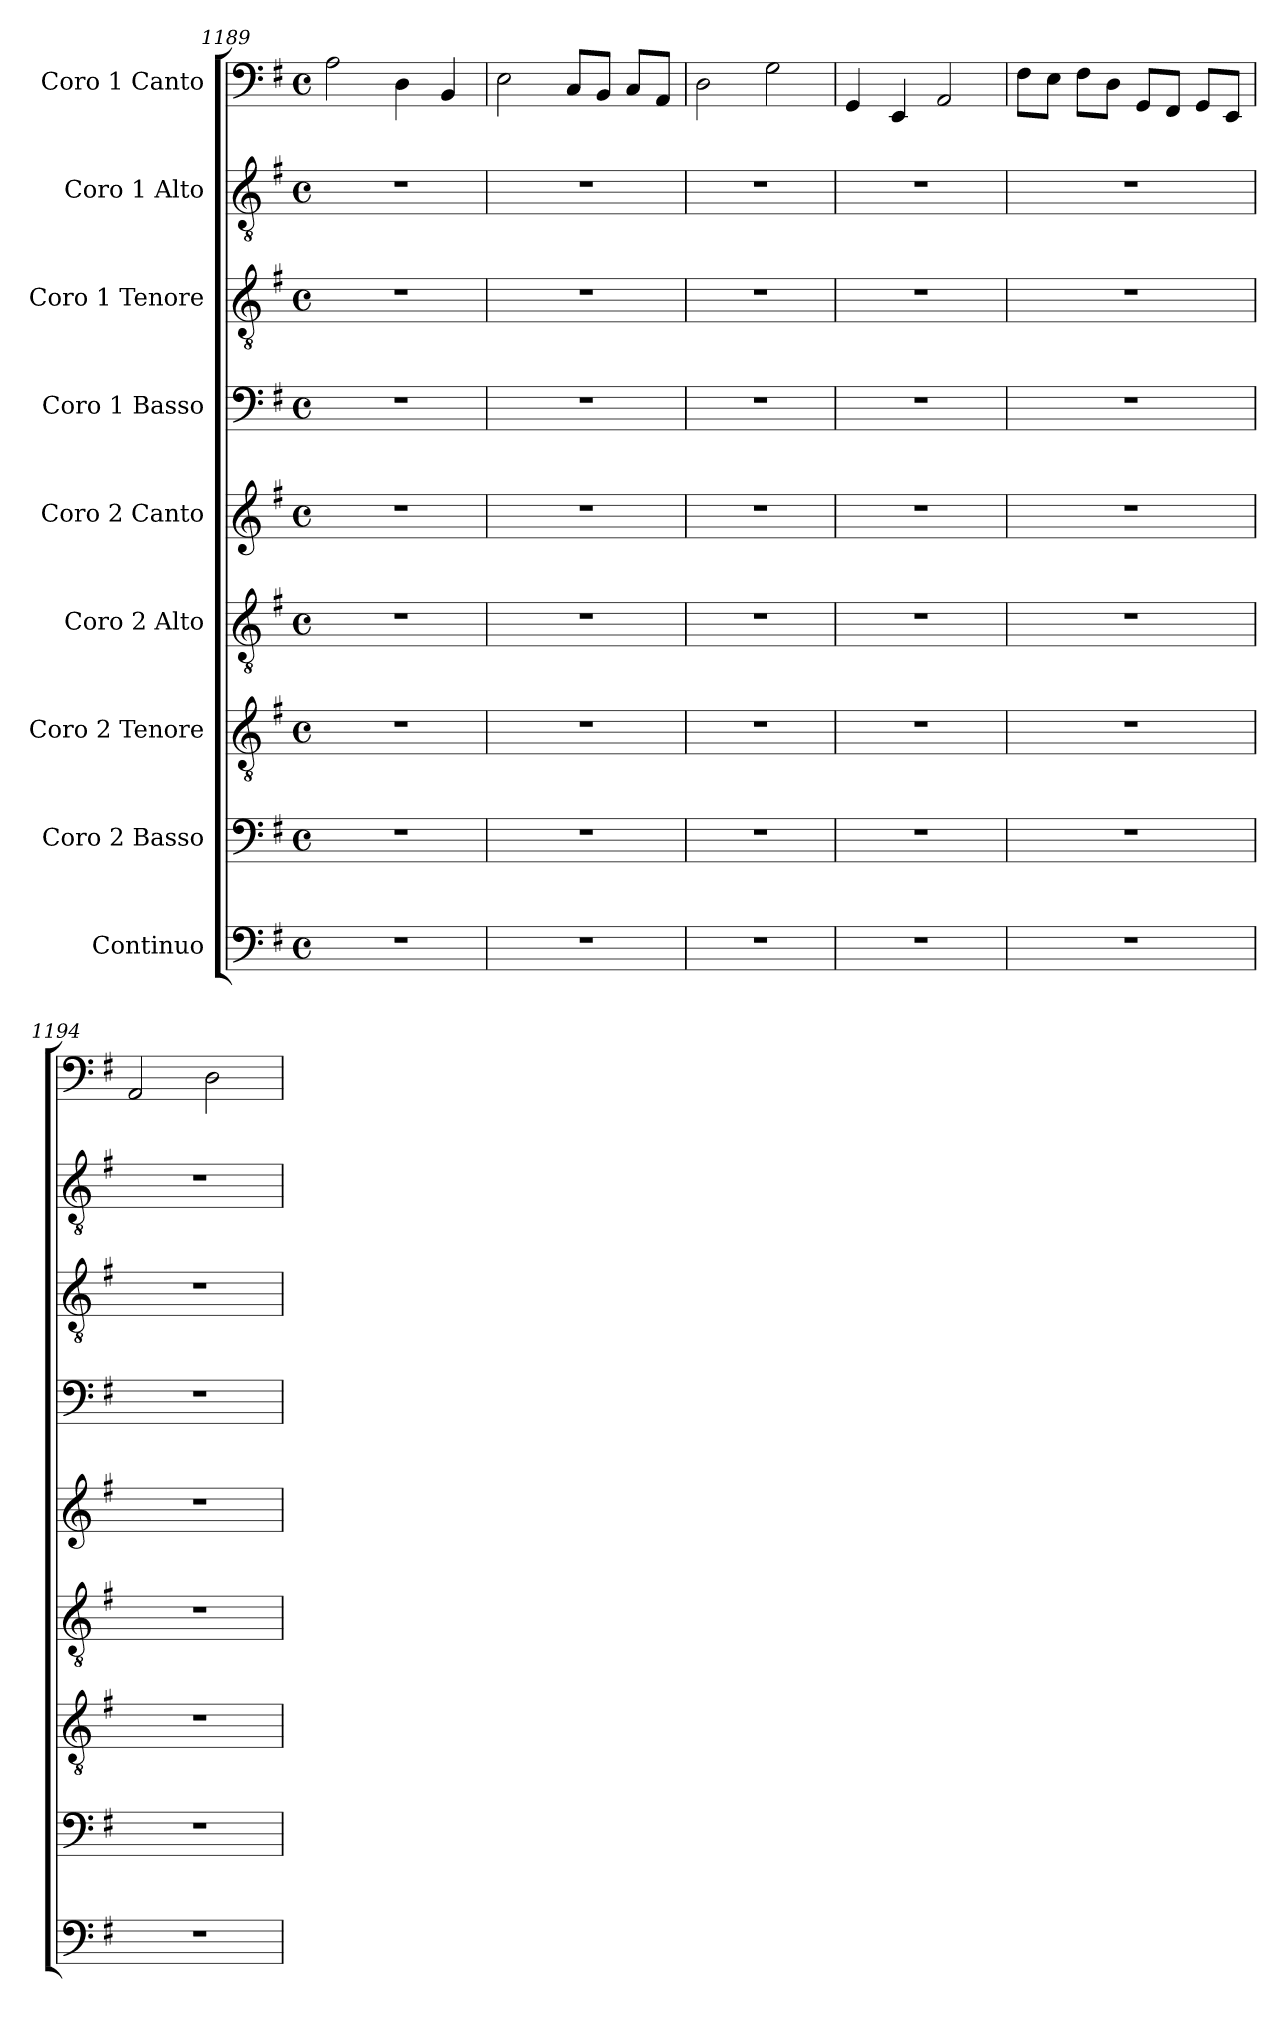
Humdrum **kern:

**kern	**kern	**kern	**kern	**kern	**kern	**kern	**kern	**kern
*part9	*part8	*part7	*part6	*part5	*part4	*part3	*part2	*part1
*staff9	*staff8	*staff7	*staff6	*staff5	*staff4	*staff3	*staff2	*staff1
*I"Continuo	*I"Coro 2  Basso	*I"Coro 2  Tenore	*I"Coro 2  Alto	*I"Coro 2  Canto	*I"Coro 1  Basso	*I"Coro 1  Tenore	*I"Coro 1  Alto	*I"Coro 1  Canto
*clefF4	*clefF4	*clefGv2	*clefGv2	*clefG2	*clefF4	*clefGv2	*clefGv2	*clefF4
*k[f#]	*k[f#]	*k[f#]	*k[f#]	*k[f#]	*k[f#]	*k[f#]	*k[f#]	*k[f#]
*G:	*G:	*G:	*G:	*G:	*G:	*G:	*G:	*G:
*M4/4	*M4/4	*M4/4	*M4/4	*M4/4	*M4/4	*M4/4	*M4/4	*M4/4
*met(c)	*met(c)	*met(c)	*met(c)	*met(c)	*met(c)	*met(c)	*met(c)	*met(c)
=1189	=1189	=1189	=1189	=1189	=1189	=1189	=1189	=1189
1r	1r	1r	1r	1r	1r	1r	1r	2A\
.	.	.	.	.	.	.	.	4D\
.	.	.	.	.	.	.	.	4BB/
=1190	=1190	=1190	=1190	=1190	=1190	=1190	=1190	=1190
1r	1r	1r	1r	1r	1r	1r	1r	2E\
.	.	.	.	.	.	.	.	8C/L
.	.	.	.	.	.	.	.	8BB/J
.	.	.	.	.	.	.	.	8C/L
.	.	.	.	.	.	.	.	8AA/J
=1191	=1191	=1191	=1191	=1191	=1191	=1191	=1191	=1191
1r	1r	1r	1r	1r	1r	1r	1r	2D\
.	.	.	.	.	.	.	.	2G\
=1192	=1192	=1192	=1192	=1192	=1192	=1192	=1192	=1192
1r	1r	1r	1r	1r	1r	1r	1r	4GG/
.	.	.	.	.	.	.	.	4EE/
.	.	.	.	.	.	.	.	2AA/
=1193	=1193	=1193	=1193	=1193	=1193	=1193	=1193	=1193
1r	1r	1r	1r	1r	1r	1r	1r	8F#\L
.	.	.	.	.	.	.	.	8E\J
.	.	.	.	.	.	.	.	8F#\L
.	.	.	.	.	.	.	.	8D\J
.	.	.	.	.	.	.	.	8GG/L
.	.	.	.	.	.	.	.	8FF#/J
.	.	.	.	.	.	.	.	8GG/L
.	.	.	.	.	.	.	.	8EE/J
=1194	=1194	=1194	=1194	=1194	=1194	=1194	=1194	=1194
1r	1r	1r	1r	1r	1r	1r	1r	2AA/
.	.	.	.	.	.	.	.	2D\
=	=	=	=	=	=	=	=	=
*-	*-	*-	*-	*-	*-	*-	*-	*-
